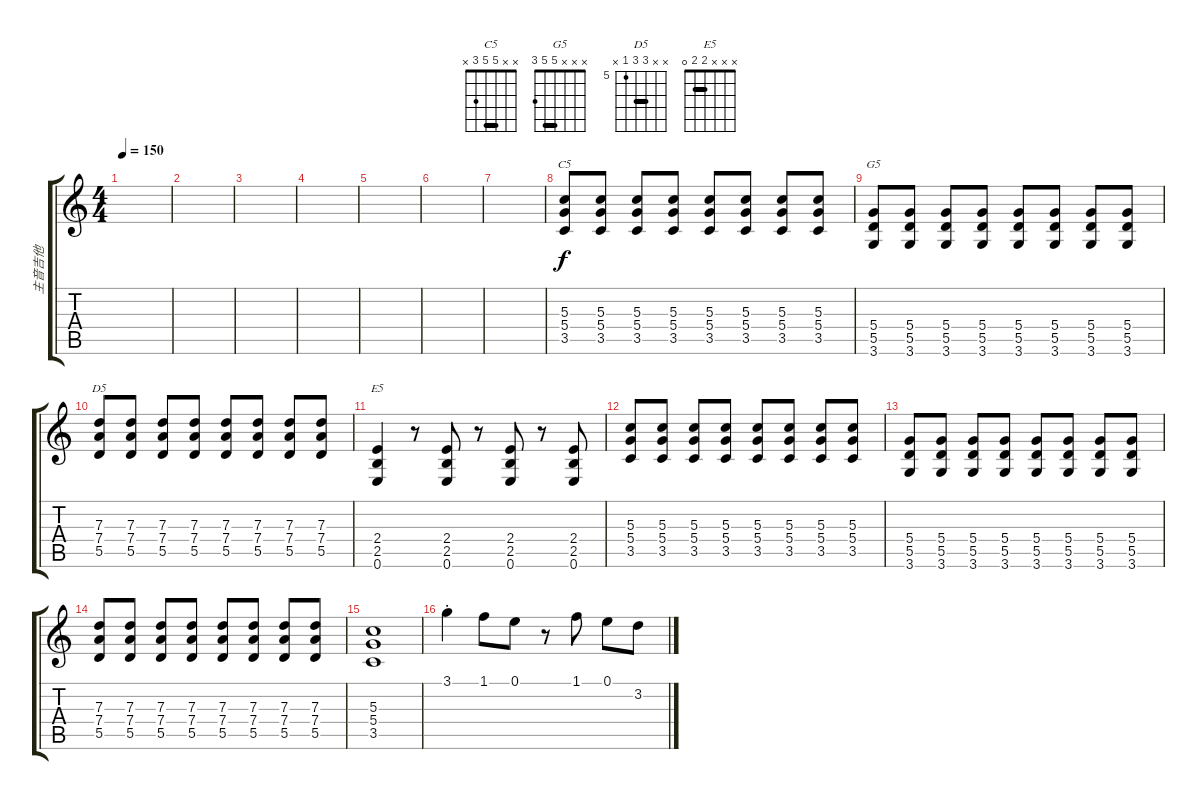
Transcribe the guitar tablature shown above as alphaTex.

\track ("主音吉他" "主音吉他") {instrument distortionguitar}
\staff {score tabs}
\tuning (E4 B3 G3 D3 A2 E2) {hide}
\chord ("C5" x x 5 5 3 x) {barre 5}
\chord ("G5" x x x 5 5 3) {barre 5}
\chord ("D5" x x 7 7 5 x) {firstfret 5 barre 7}
\chord ("E5" x x x 2 2 0) {barre 2}
\ts (4 4)
\tempo 150
\clef g2
\ks c
|
|
|
|
|
|
|
(5.3 5.4 3.5).8{ch "C5"} (5.3 5.4 3.5).8 (5.3 5.4 3.5).8 (5.3 5.4 3.5).8 (5.3 5.4 3.5).8 (5.3 5.4 3.5).8 (5.3 5.4 3.5).8 (5.3 5.4 3.5).8 |
(5.4 5.5 3.6).8{ch "G5"} (5.4 5.5 3.6).8 (5.4 5.5 3.6).8 (5.4 5.5 3.6).8 (5.4 5.5 3.6).8 (5.4 5.5 3.6).8 (5.4 5.5 3.6).8 (5.4 5.5 3.6).8 |
(7.3 7.4 5.5).8{ch "D5"} (7.3 7.4 5.5).8 (7.3 7.4 5.5).8 (7.3 7.4 5.5).8 (7.3 7.4 5.5).8 (7.3 7.4 5.5).8 (7.3 7.4 5.5).8 (7.3 7.4 5.5).8 |
(2.4 2.5 0.6).4{ch "E5"} r.8 (2.4 2.5 0.6).8 r.8 (2.4 2.5 0.6).8 r.8 (2.4 2.5 0.6).8 |
(5.3 5.4 3.5).8 (5.3 5.4 3.5).8 (5.3 5.4 3.5).8 (5.3 5.4 3.5).8 (5.3 5.4 3.5).8 (5.3 5.4 3.5).8 (5.3 5.4 3.5).8 (5.3 5.4 3.5).8 |
(5.4 5.5 3.6).8 (5.4 5.5 3.6).8 (5.4 5.5 3.6).8 (5.4 5.5 3.6).8 (5.4 5.5 3.6).8 (5.4 5.5 3.6).8 (5.4 5.5 3.6).8 (5.4 5.5 3.6).8 |
(7.3 7.4 5.5).8 (7.3 7.4 5.5).8 (7.3 7.4 5.5).8 (7.3 7.4 5.5).8 (7.3 7.4 5.5).8 (7.3 7.4 5.5).8 (7.3 7.4 5.5).8 (7.3 7.4 5.5).8 |
(5.3 5.4 3.5).1 |
3.1{st}.4 1.1.8 0.1.8 r.8 1.1.8 0.1.8 3.2.8
